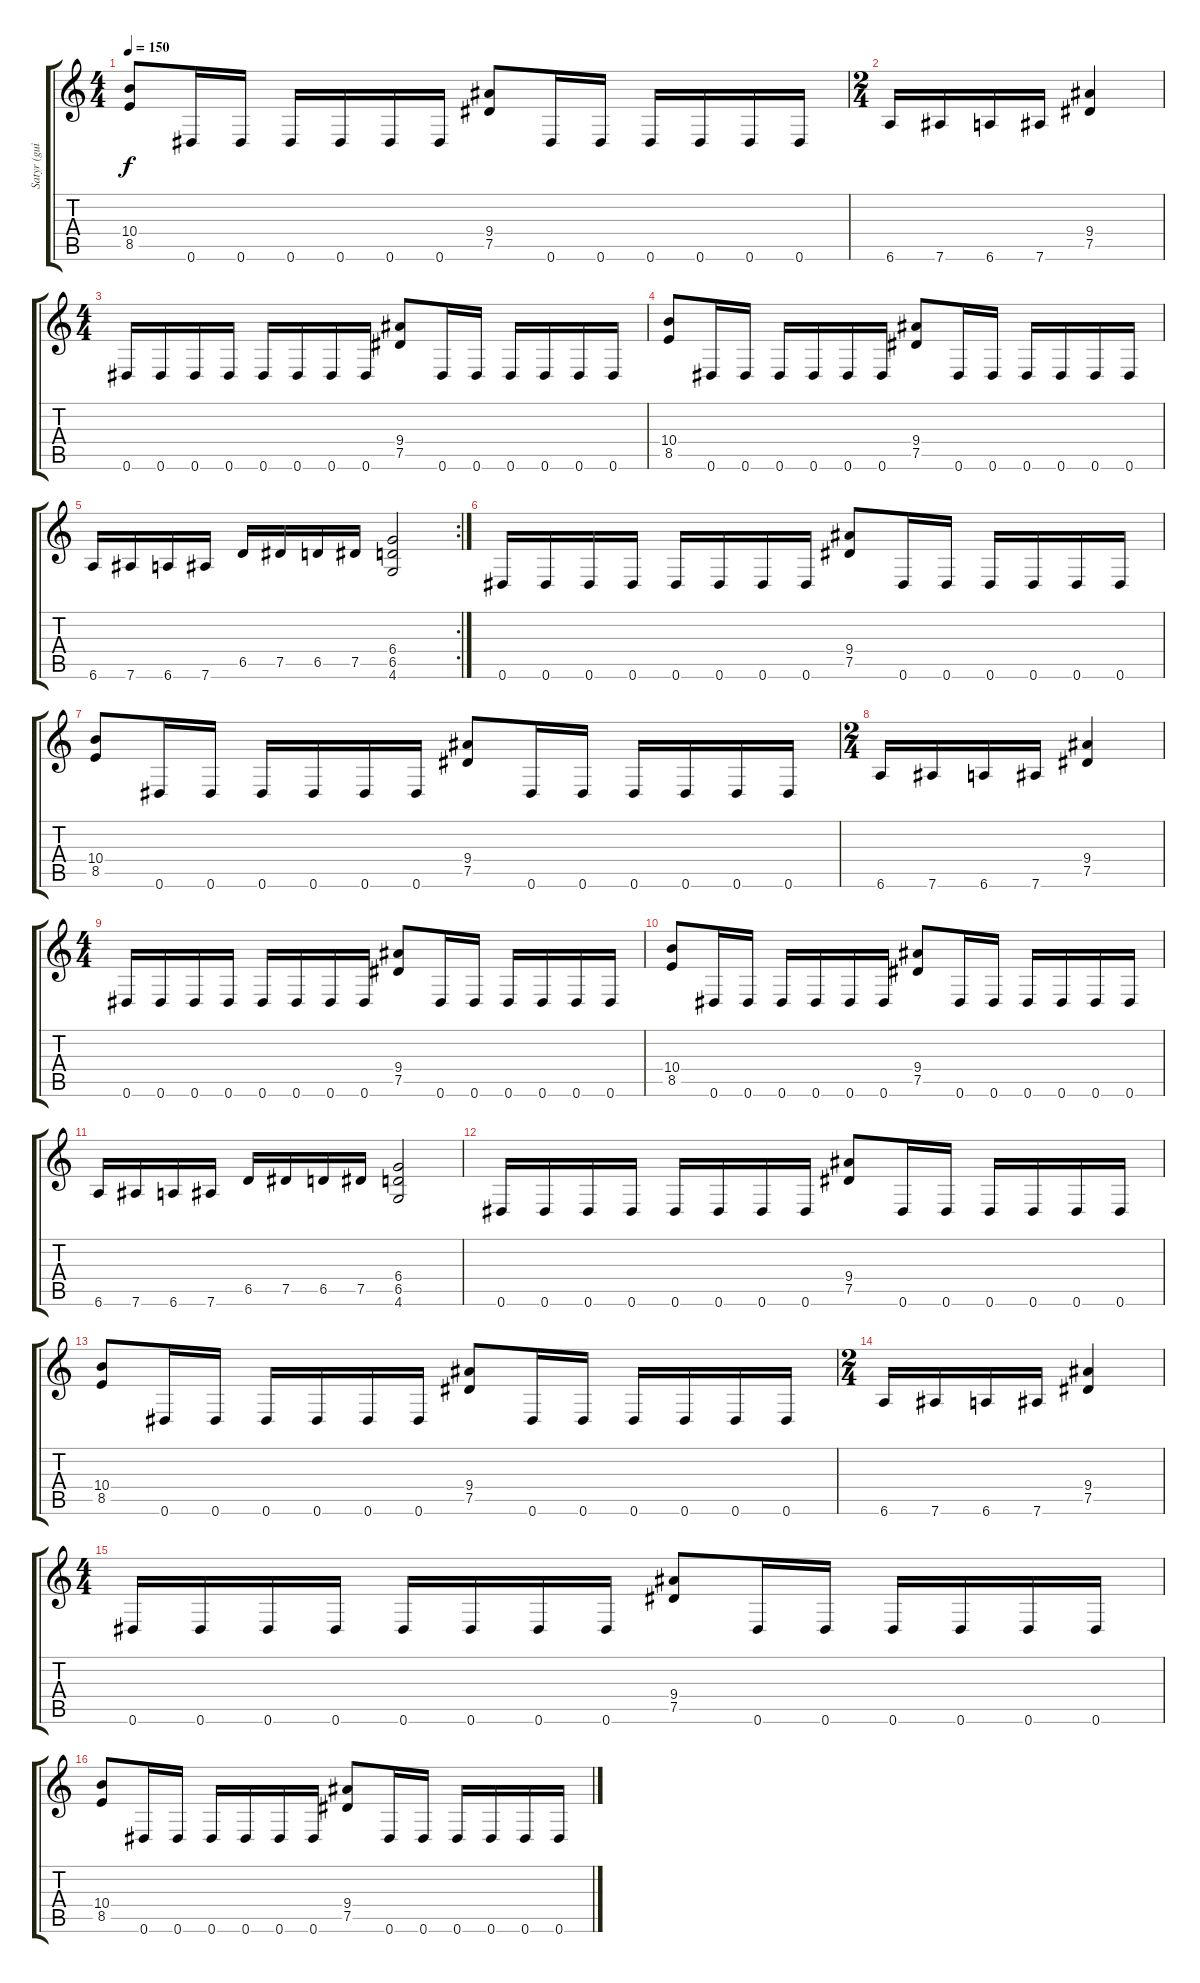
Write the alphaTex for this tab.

\track ("Satyr (guitar 1)" "Satyr (gui") {instrument distortionguitar}
\staff {score tabs}
\tuning (Eb4 Bb3 Gb3 Db3 Ab2 Eb2) {hide}
\ts (4 4)
\tempo 150
\clef g2
\ks c
(10.4 8.5).8{dy f} 0.6.16 0.6.16 0.6.16 0.6.16 0.6.16 0.6.16 (9.4 7.5).8 0.6.16 0.6.16 0.6.16 0.6.16 0.6.16 0.6.16 |
\ts (2 4)
6.6.16 7.6.16 6.6.16 7.6.16 (9.4 7.5).4 |
\ts (4 4)
0.6.16 0.6.16 0.6.16 0.6.16 0.6.16 0.6.16 0.6.16 0.6.16 (9.4 7.5).8 0.6.16 0.6.16 0.6.16 0.6.16 0.6.16 0.6.16 |
(10.4 8.5).8 0.6.16 0.6.16 0.6.16 0.6.16 0.6.16 0.6.16 (9.4 7.5).8 0.6.16 0.6.16 0.6.16 0.6.16 0.6.16 0.6.16 |
\rc 2
6.6.16 7.6.16 6.6.16 7.6.16 6.5.16 7.5.16 6.5.16 7.5.16 (6.4 6.5 4.6).2 |
0.6.16 0.6.16 0.6.16 0.6.16 0.6.16 0.6.16 0.6.16 0.6.16 (9.4 7.5).8 0.6.16 0.6.16 0.6.16 0.6.16 0.6.16 0.6.16 |
(10.4 8.5).8 0.6.16 0.6.16 0.6.16 0.6.16 0.6.16 0.6.16 (9.4 7.5).8 0.6.16 0.6.16 0.6.16 0.6.16 0.6.16 0.6.16 |
\ts (2 4)
6.6.16 7.6.16 6.6.16 7.6.16 (9.4 7.5).4 |
\ts (4 4)
0.6.16 0.6.16 0.6.16 0.6.16 0.6.16 0.6.16 0.6.16 0.6.16 (9.4 7.5).8 0.6.16 0.6.16 0.6.16 0.6.16 0.6.16 0.6.16 |
(10.4 8.5).8 0.6.16 0.6.16 0.6.16 0.6.16 0.6.16 0.6.16 (9.4 7.5).8 0.6.16 0.6.16 0.6.16 0.6.16 0.6.16 0.6.16 |
6.6.16 7.6.16 6.6.16 7.6.16 6.5.16 7.5.16 6.5.16 7.5.16 (6.4 6.5 4.6).2 |
0.6.16 0.6.16 0.6.16 0.6.16 0.6.16 0.6.16 0.6.16 0.6.16 (9.4 7.5).8 0.6.16 0.6.16 0.6.16 0.6.16 0.6.16 0.6.16 |
(10.4 8.5).8 0.6.16 0.6.16 0.6.16 0.6.16 0.6.16 0.6.16 (9.4 7.5).8 0.6.16 0.6.16 0.6.16 0.6.16 0.6.16 0.6.16 |
\ts (2 4)
6.6.16 7.6.16 6.6.16 7.6.16 (9.4 7.5).4 |
\ts (4 4)
0.6.16 0.6.16 0.6.16 0.6.16 0.6.16 0.6.16 0.6.16 0.6.16 (9.4 7.5).8 0.6.16 0.6.16 0.6.16 0.6.16 0.6.16 0.6.16 |
(10.4 8.5).8 0.6.16 0.6.16 0.6.16 0.6.16 0.6.16 0.6.16 (9.4 7.5).8 0.6.16 0.6.16 0.6.16 0.6.16 0.6.16 0.6.16
